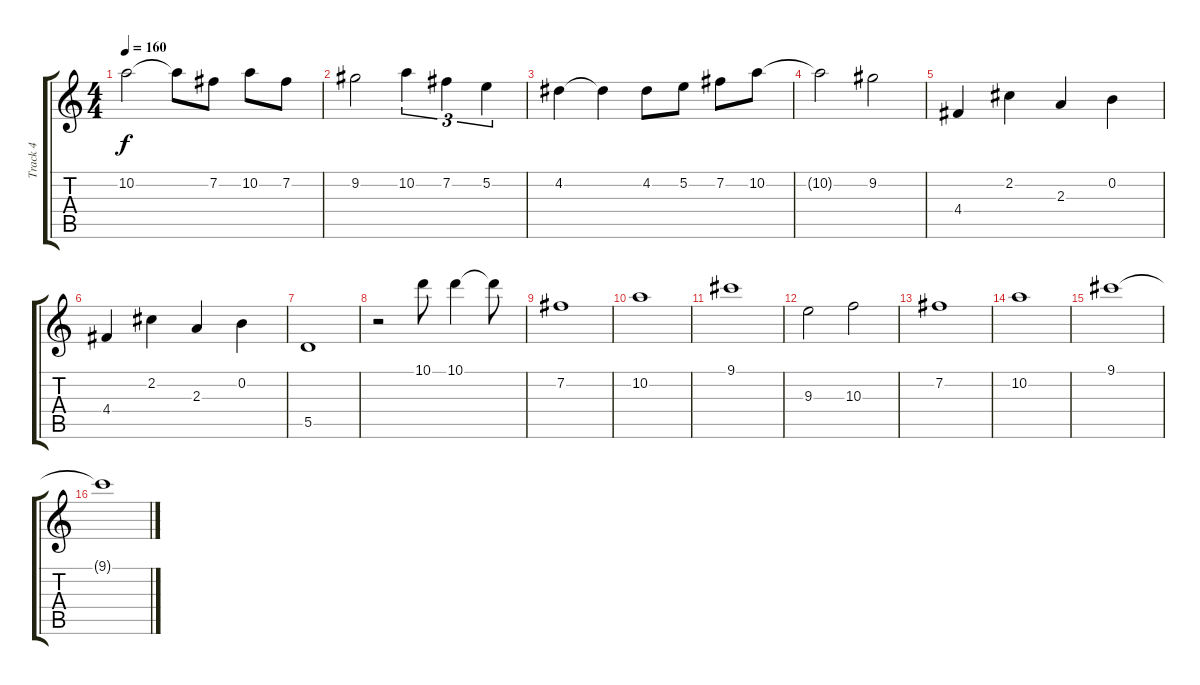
\track ("Track 4" "Track 4") {instrument overdrivenguitar}
\staff {score tabs}
\tuning (E4 B3 G3 D3 A2 E2) {hide}
\ts (4 4)
\tempo 160
\clef g2
\ks c
10.2.2{dy f instrument overdrivenguitar} 10.2{t}.8 7.2.8 10.2.8 7.2.8 |
9.2.2 10.2.4{tu (3 2)} 7.2.4{tu (3 2)} 5.2.4{tu (3 2)} |
4.2.4 4.2{t}.4 4.2.8 5.2.8 7.2.8 10.2.8 |
10.2{t}.2 9.2.2 |
4.4.4 2.2.4 2.3.4 0.2.4 |
4.4.4 2.2.4 2.3.4 0.2.4 |
5.5.1 |
r.2 10.1.8 10.1.4 10.1{t}.8 |
7.2.1 |
10.2.1 |
9.1.1 |
9.3.2 10.3.2 |
7.2.1 |
10.2.1 |
9.1.1 |
9.1{t}.1
